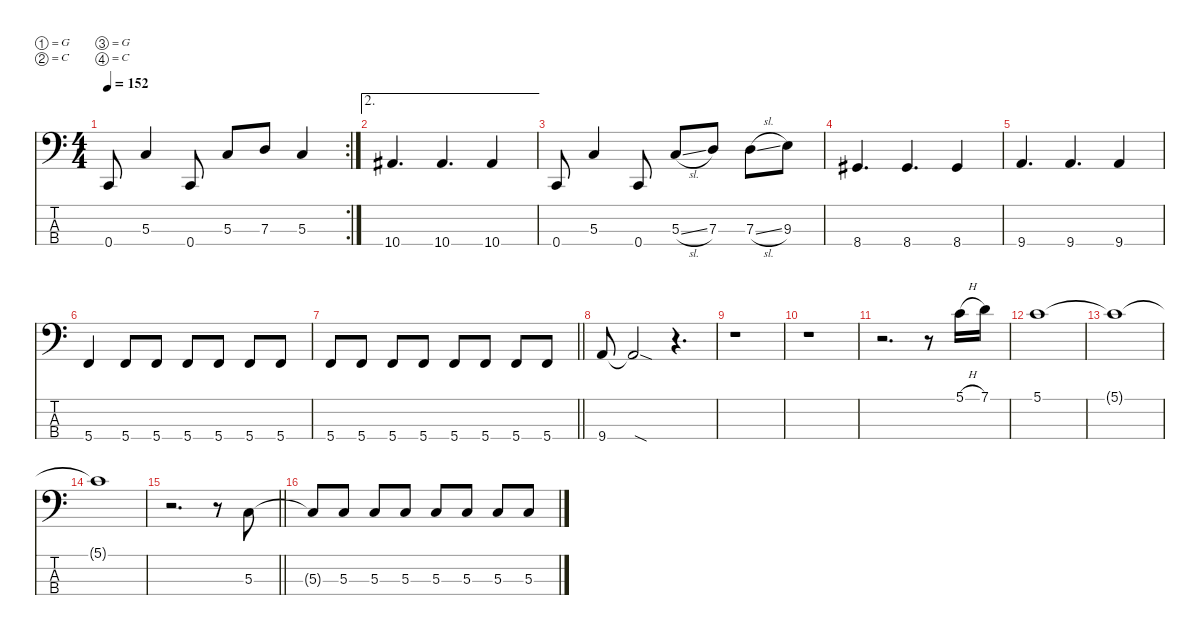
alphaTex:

\defaultSystemsLayout 4
\hideDynamics
\bracketExtendMode nobrackets
\singleTrackTrackNamePolicy hidden
\multiTrackTrackNamePolicy hidden
\firstSystemTrackNameMode fullname
\firstSystemTrackNameOrientation horizontal
\otherSystemsTrackNameOrientation horizontal
\track ("Bass" "el.bs.") {defaultSystemsLayout 8 instrument electricbassfinger}
\staff {score tabs}
\tuning (G2 C2 G1 C1)
\rc 2
\ts (4 4)
\tempo 152
\clef f4
\ks c
0.4.8{dy f beam Up} 5.3.4{beam Up} 0.4.8{beam Up} 5.3.8{beam Up} 7.3.8{beam Up} 5.3.4{beam Up} |
\ae 2
10.4{acc #}.4{d beam Up} 10.4{acc #}.4{d beam Up} 10.4{acc #}.4{beam Up} |
0.4.8{beam Up} 5.3.4{beam Up} 0.4.8{beam Up} 5.3{sl}.8{beam Up} 7.3.8{beam Up} 7.3{sl}.8{beam Down} 9.3.8{beam Down} |
8.4{acc #}.4{d beam Up} 8.4{acc #}.4{d beam Up} 8.4{acc #}.4{beam Up} |
9.4.4{d beam Up} 9.4.4{d beam Up} 9.4.4{beam Up} |
5.4.4{beam Up} 5.4.8{beam Up} 5.4.8{beam Up} 5.4.8{beam Up} 5.4.8{beam Up} 5.4.8{beam Up} 5.4.8{beam Up} |
\barLineRight lightlight
5.4.8{beam Up} 5.4.8{beam Up} 5.4.8{beam Up} 5.4.8{beam Up} 5.4.8{beam Up} 5.4.8{beam Up} 5.4.8{beam Up} 5.4.8{beam Up} |
9.4.8{beam Up} 9.4{sod t}.2{beam Up} r.4{d beam Up} |
r.1{beam Down} |
r.1{beam Down} |
r.2{d beam Down} r.8{beam Down} 5.1{h}.16{beam Down} 7.1.16{beam Down} |
5.1.1{beam Down} |
5.1{t}.1{beam Down} |
5.1{t}.1{beam Down} |
\barLineRight lightlight
r.2{d beam Down} r.8{beam Down} 5.3.8{beam Up} |
5.3{t}.8{beam Up} 5.3.8{beam Up} 5.3.8{beam Up} 5.3.8{beam Up} 5.3.8{beam Up} 5.3.8{beam Up} 5.3.8{beam Up} 5.3.8{beam Up}
